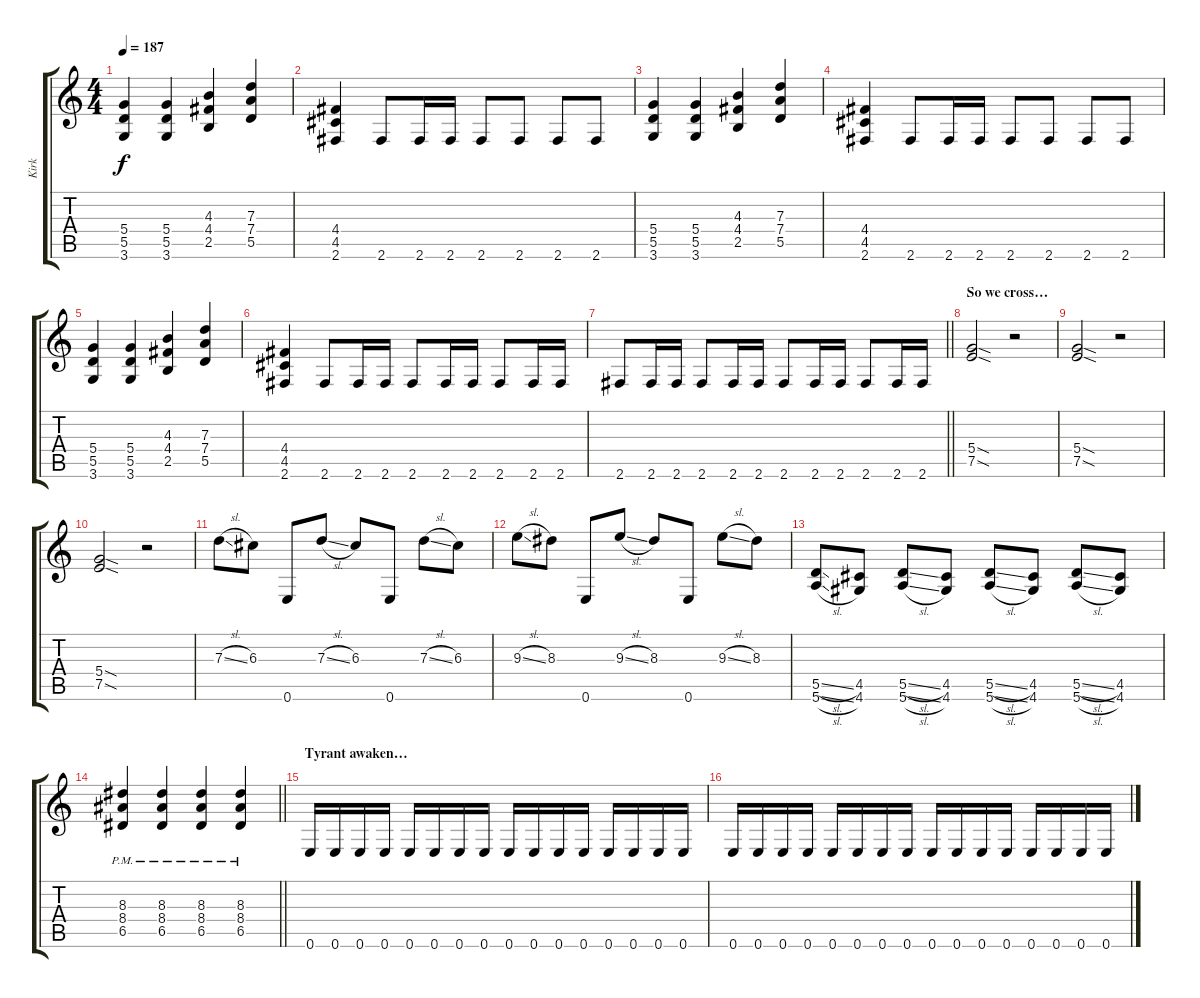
\track ("Kirk" "Kirk") {instrument distortionguitar}
\staff {score tabs}
\tuning (E4 B3 G3 D3 A2 E2) {hide}
\ts (4 4)
\tempo 187
\clef g2
\ks c
(5.4 5.5 3.6).4{dy f} (5.4 5.5 3.6).4 (4.3 4.4 2.5).4 (7.3 7.4 5.5).4 |
(4.4 4.5 2.6).4 2.6.8 2.6.16 2.6.16 2.6.8 2.6.8 2.6.8 2.6.8 |
(5.4 5.5 3.6).4 (5.4 5.5 3.6).4 (4.3 4.4 2.5).4 (7.3 7.4 5.5).4 |
(4.4 4.5 2.6).4 2.6.8 2.6.16 2.6.16 2.6.8 2.6.8 2.6.8 2.6.8 |
(5.4 5.5 3.6).4 (5.4 5.5 3.6).4 (4.3 4.4 2.5).4 (7.3 7.4 5.5).4 |
(4.4 4.5 2.6).4 2.6.8 2.6.16 2.6.16 2.6.8 2.6.16 2.6.16 2.6.8 2.6.16 2.6.16 |
\barLineRight lightlight
2.6.8 2.6.16 2.6.16 2.6.8 2.6.16 2.6.16 2.6.8 2.6.16 2.6.16 2.6.8 2.6.16 2.6.16 |
\section ("" "So we cross…")
(5.4{sod} 7.5{sod}).2 r.2 |
(5.4{sod} 7.5{sod}).2 r.2 |
(5.4{sod} 7.5{sod}).2 r.2 |
7.3{sl}.8 6.3.8 0.6.8 7.3{sl}.8 6.3.8 0.6.8 7.3{sl}.8 6.3.8 |
9.3{sl}.8 8.3.8 0.6.8 9.3{sl}.8 8.3.8 0.6.8 9.3{sl}.8 8.3.8 |
(5.5{sl} 5.6{sl}).8 (4.5 4.6).8 (5.5{sl} 5.6{sl}).8 (4.5 4.6).8 (5.5{sl} 5.6{sl}).8 (4.5 4.6).8 (5.5{sl} 5.6{sl}).8 (4.5 4.6).8 |
\barLineRight lightlight
(8.3{pm} 8.4{pm} 6.5{pm}).4 (8.3{pm} 8.4{pm} 6.5{pm}).4 (8.3{pm} 8.4{pm} 6.5{pm}).4 (8.3{pm} 8.4{pm} 6.5{pm}).4 |
\section ("" "Tyrant awaken…")
0.6.16 0.6.16 0.6.16 0.6.16 0.6.16 0.6.16 0.6.16 0.6.16 0.6.16 0.6.16 0.6.16 0.6.16 0.6.16 0.6.16 0.6.16 0.6.16 |
0.6.16 0.6.16 0.6.16 0.6.16 0.6.16 0.6.16 0.6.16 0.6.16 0.6.16 0.6.16 0.6.16 0.6.16 0.6.16 0.6.16 0.6.16 0.6.16
